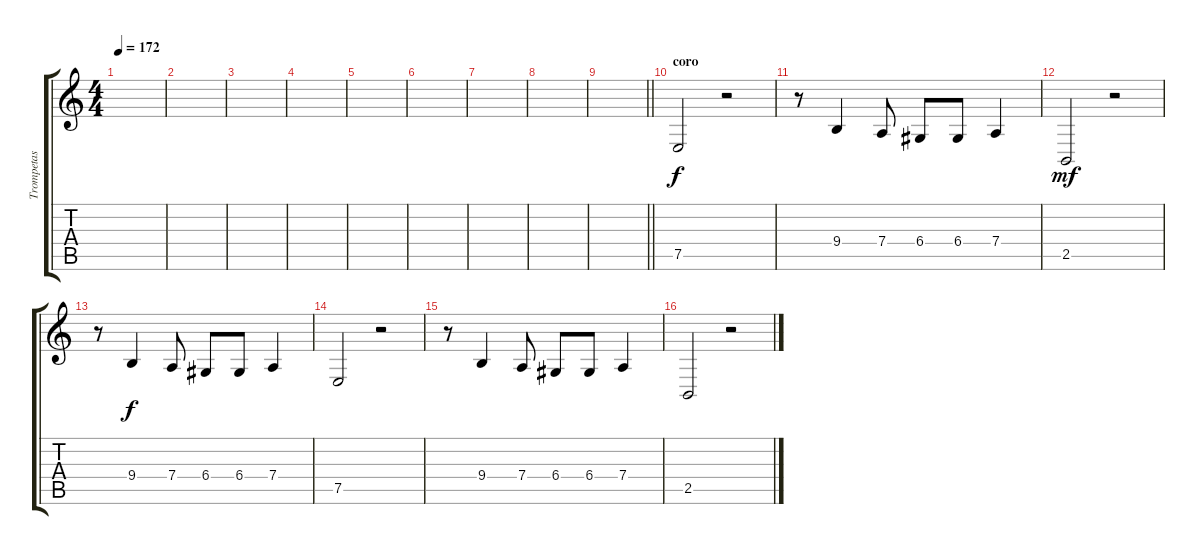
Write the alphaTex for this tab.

\track ("Trompetas" "Trompetas") {instrument trombone}
\staff {score tabs}
\tuning (E4 B3 G3 D3 A2 E2) {hide}
\ts (4 4)
\tempo 172
\clef g2
\ks c
|
|
|
|
|
|
|
|
\barLineRight lightlight
|
\section ("" "coro")
7.5.2 r.2 |
r.8 9.4.4{dy f} 7.4.8 6.4.8 6.4.8 7.4.4 |
2.5.2{dy mf} r.2 |
r.8 9.4.4{dy f} 7.4.8 6.4.8 6.4.8 7.4.4 |
7.5.2 r.2 |
r.8 9.4.4 7.4.8 6.4.8 6.4.8 7.4.4 |
2.5.2 r.2
